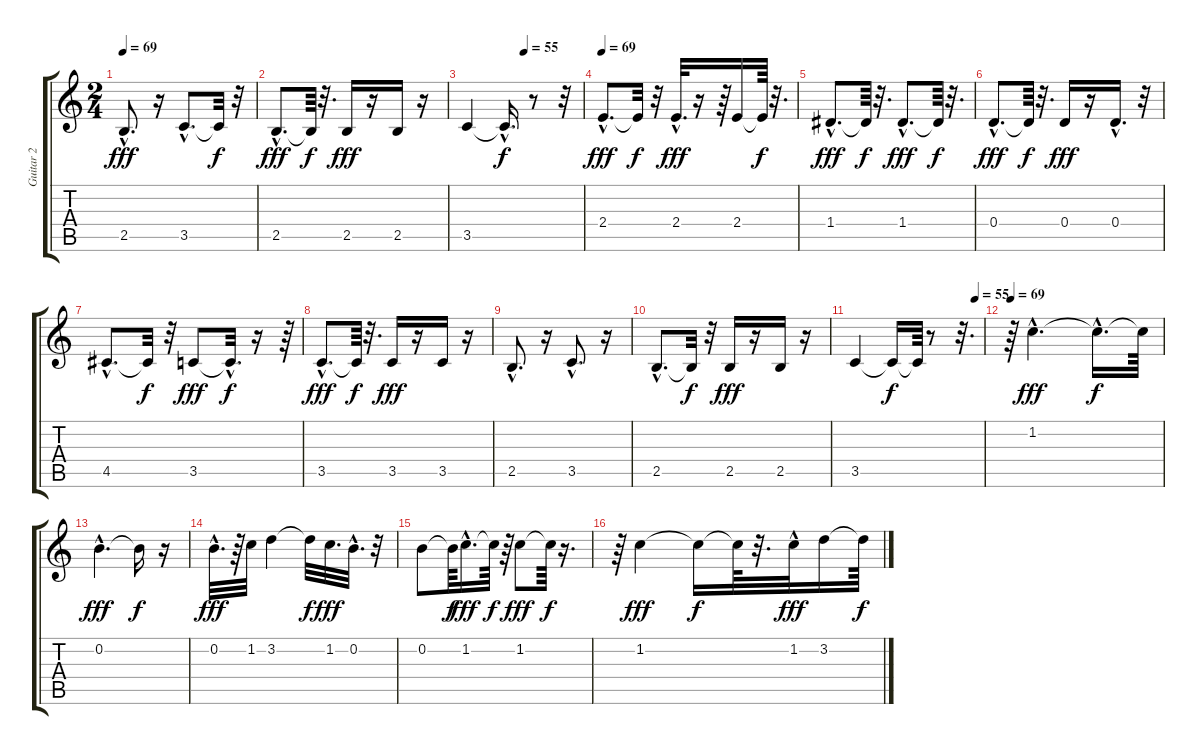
\track ("Guitar 2" "Guitar 2") {instrument acousticguitarnylon}
\staff {score tabs}
\tuning (E4 B3 G3 D3 A2 E2) {hide}
\ts (2 4)
\tempo 69
\clef g2
\ks c
2.5{hac}.8{d dy fff} r.16 3.5{hac}.8{d} 3.5{t}.32{dy f} r.32 |
2.5{hac}.8{d dy fff} 2.5{t}.64{dy f} r.32{d} 2.5.16{dy fff} r.16 2.5.16 r.16 |
\tempo (55 0.5)
3.5.4 3.5{hac t}.16{d dy f} r.8 r.32 |
\tempo 69
2.4{hac}.8{d dy fff} 2.4{t}.32{dy f} r.32 2.4{hac}.32{d dy fff} r.16 r.64 2.4.16 2.4{t}.64{dy f} r.32{d} |
1.4{hac}.8{d dy fff} 1.4{t}.64{dy f} r.32{d} 1.4{hac}.8{d dy fff} 1.4{t}.64{dy f} r.32{d} |
0.4{hac}.8{d dy fff} 0.4{t}.64{dy f} r.32{d} 0.4.16{dy fff} r.16 0.4{hac}.16{d} r.32 |
4.5{hac}.8{d} 4.5{t}.32{dy f} r.32 3.5.8{dy fff} 3.5{hac t}.32{d dy f} r.16 r.64 |
3.5{hac}.8{d dy fff} 3.5{t}.64{dy f} r.32{d} 3.5.16{dy fff} r.16 3.5.16 r.16 |
2.5{hac}.8{d} r.16 3.5{hac}.8{d} r.16 |
2.5{hac}.8{d} 2.5{t}.32{dy f} r.32 2.5.16{dy fff} r.16 2.5.16 r.16 |
\tempo (55 0.9375)
3.5.4 3.5{t}.16{dy f} 3.5{t}.64 r.8 r.32{d} |
\tempo 69
r.64 1.2{hac}.4{d dy fff} 1.2{hac t}.16{d dy f} 1.2{t}.64 |
0.2{hac}.4{d dy fff} 0.2{t}.16{dy f} r.16 |
0.2{hac}.32{d dy fff} r.64 1.2.32 3.2.4 3.2{t}.32{dy f} 1.2.32{d dy fff} 0.2{hac}.32{d} r.32 |
0.2.8 0.2{t}.64{dy f} 1.2{hac}.16{d dy fff} 1.2{t}.64{dy f} r.64 1.2.8{dy fff} 1.2{t}.64{dy f} r.16{d} |
r.64 1.2.4{dy fff} 1.2{t}.16{dy f} 1.2{t}.64 r.32{d} 1.2{hac}.32{dy fff} 3.2.16 3.2{t}.64{dy f}
